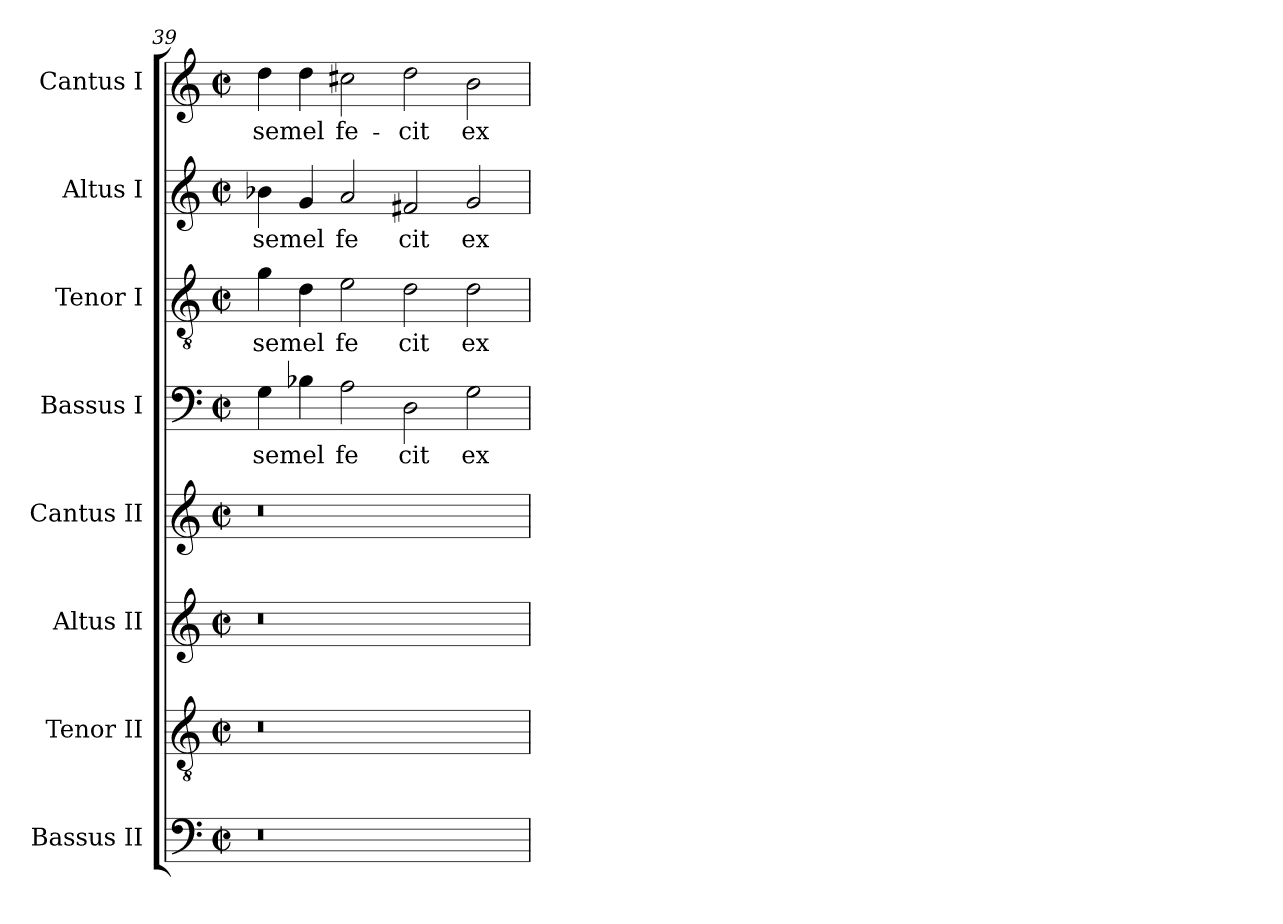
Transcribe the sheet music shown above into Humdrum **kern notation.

**kern	**kern	**kern	**kern	**kern	**text	**kern	**text	**kern	**text	**kern	**text
*part8	*part7	*part6	*part5	*part4	*part4	*part3	*part3	*part2	*part2	*part1	*part1
*staff8	*staff7	*staff6	*staff5	*staff4	*staff4	*staff3	*staff3	*staff2	*staff2	*staff1	*staff1
*I"Bassus II	*I"Tenor II	*I"Altus II	*I"Cantus II	*I"Bassus I	*	*I"Tenor I	*	*I"Altus I	*	*I"Cantus I	*
!!LO:PB:g=z
*clefF4	*clefGv2	*clefG2	*clefG2	*clefF4	*	*clefGv2	*	*clefG2	*	*clefG2	*
*M2/2	*M2/2	*M2/2	*M2/2	*M2/2	*	*M2/2	*	*M2/2	*	*M2/2	*
*met(c|)	*met(c|)	*met(c|)	*met(c|)	*met(c|)	*	*met(c|)	*	*met(c|)	*	*met(c|)	*
=39	=39	=39	=39	=39	=39	=39	=39	=39	=39	=39	=39
!	!	!	!	!	!LO:LY:b	!	!LO:LY:b	!	!LO:LY:b	!	!LO:LY:b
0r	0r	0r	0r	4G\	semel	4g\	semel	4b-X\	semel	4dd\	semel
.	.	.	.	4B-X\	.	4d\	.	4g/	.	4dd\	.
!	!	!	!	!	!LO:LY:b:cj	!	!LO:LY:b:cj	!	!LO:LY:b:cj	!	!LO:LY:b:cj
.	.	.	.	2A\	fe	2e\	fe	2a/	fe	2cc#X\	fe-
!	!	!	!	!	!LO:LY:b:cj	!	!LO:LY:b:cj	!	!LO:LY:b:cj	!	!LO:LY:b:cj
.	.	.	.	2D\	cit	2d\	cit	2f#X/	cit	2dd\	-cit
!	!	!	!	!	!LO:LY:b:cj	!	!LO:LY:b:cj	!	!LO:LY:b:cj	!	!LO:LY:b:cj
.	.	.	.	2G\	ex	2d\	ex	2g/	ex	2b\	ex
=	=	=	=	=	=	=	=	=	=	=	=
*-	*-	*-	*-	*-	*-	*-	*-	*-	*-	*-	*-
